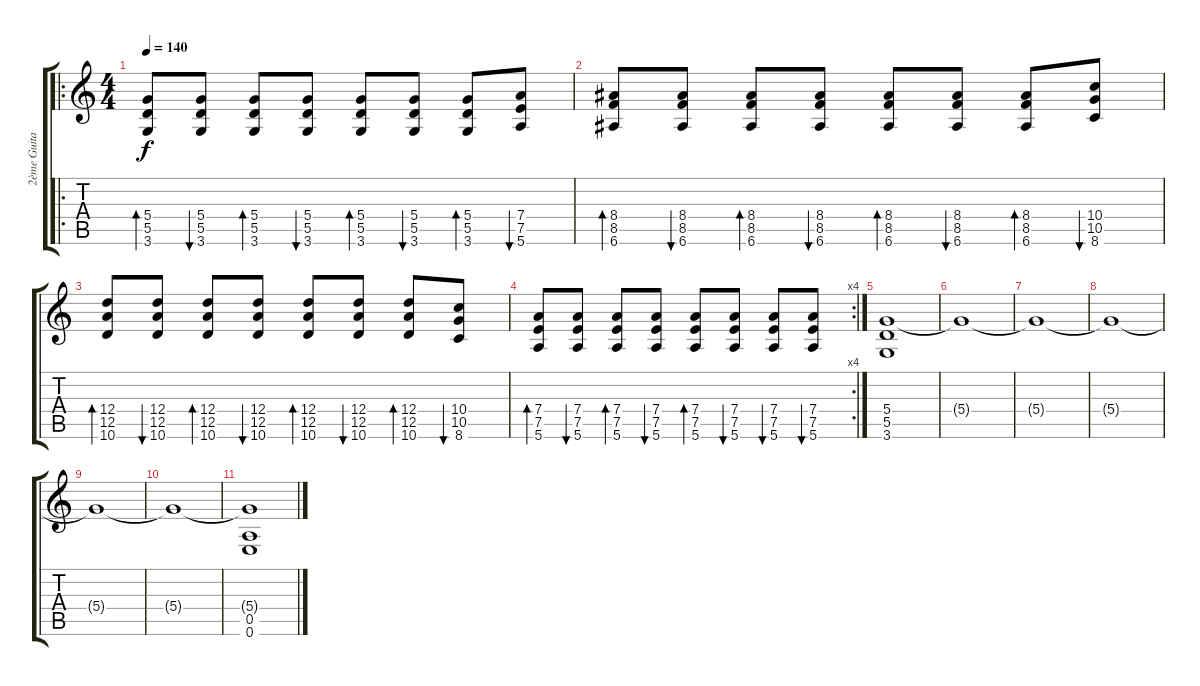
\track ("2ème Guitare" "2ème Guita") {instrument overdrivenguitar}
\staff {score tabs}
\tuning (E4 B3 G3 D3 A2 E2) {hide}
\ro
\ts (4 4)
\tempo 140
\clef g2
\ks c
(5.4 5.5 3.6).8{bd 60 dy f} (5.4 5.5 3.6).8{bu 60} (5.4 5.5 3.6).8{bd 60} (5.4 5.5 3.6).8{bu 60} (5.4 5.5 3.6).8{bd 60} (5.4 5.5 3.6).8{bu 60} (5.4 5.5 3.6).8{bd 60} (7.4 7.5 5.6).8{bu 60} |
(8.4 8.5 6.6).8{bd 60} (8.4 8.5 6.6).8{bu 60} (8.4 8.5 6.6).8{bd 60} (8.4 8.5 6.6).8{bu 60} (8.4 8.5 6.6).8{bd 60} (8.4 8.5 6.6).8{bu 60} (8.4 8.5 6.6).8{bd 60} (10.4 10.5 8.6).8{bu 60} |
(12.4 12.5 10.6).8{bd 60} (12.4 12.5 10.6).8{bu 60} (12.4 12.5 10.6).8{bd 60} (12.4 12.5 10.6).8{bu 60} (12.4 12.5 10.6).8{bd 60} (12.4 12.5 10.6).8{bu 60} (12.4 12.5 10.6).8{bd 60} (10.4 10.5 8.6).8{bu 60} |
\rc 4
(7.4 7.5 5.6).8{bd 60} (7.4 7.5 5.6).8{bu 60} (7.4 7.5 5.6).8{bd 60} (7.4 7.5 5.6).8{bu 60} (7.4 7.5 5.6).8{bd 60} (7.4 7.5 5.6).8{bu 60} (7.4 7.5 5.6).8{bu 60} (7.4 7.5 5.6).8{bu 60} |
(5.4 5.5 3.6).1 |
5.4{t}.1{volume 11 instrument distortionguitar} |
5.4{t}.1{volume 9 instrument distortionguitar} |
5.4{t}.1{volume 7 instrument distortionguitar} |
5.4{t}.1{volume 5 instrument distortionguitar} |
5.4{t}.1{volume 3 instrument distortionguitar} |
(5.4{t} 0.5 0.6).1{volume 0 instrument distortionguitar}
